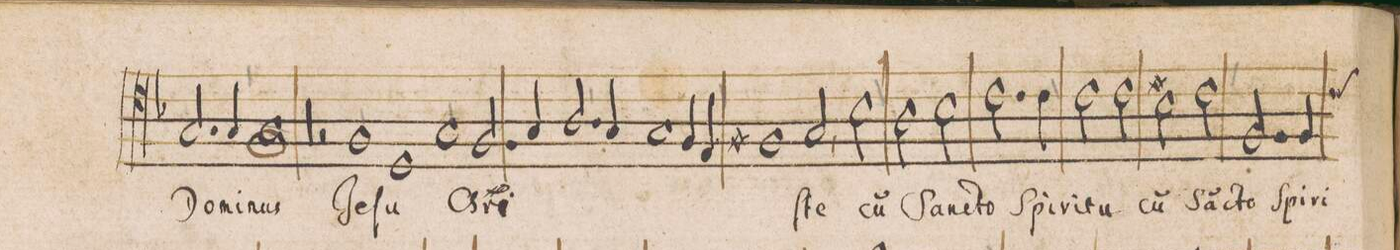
**kern	**text
*I"ALTVS	*
*clefC4	*
*k[b-]	*
*met(C|)	*
*M2/1	*
2.G/	Do-
4G/	-mi-
=84-	=84-
1F	-nus
1r	.
=85-	=85-
0r	.
=86-	=86-
1r	.
2r	.
1F/	Je-
=87-	=87-
1D	-ſu
1G/	Chri-
=88-	=88-
2.F/	.
4G/	.
2.A/	.
=89-	=89-
4G/	.
1G	.
4F/	.
4E/	.
=90-	=90-
1F#X	.
2G,/	-ſte
2B-\	cu(m)
=91-	=91-
2A\	San-
2B-\	-cto
2.c\	Spi-
4c\	-ri-
=92-	=92-
2c\	-tu
2c\	cu(m)
2Bn\	San-
2c\	-cto
=93-	=93-
2.F/	ſpi-
4F/	-ri-
2c\	-tu
*-	*-
